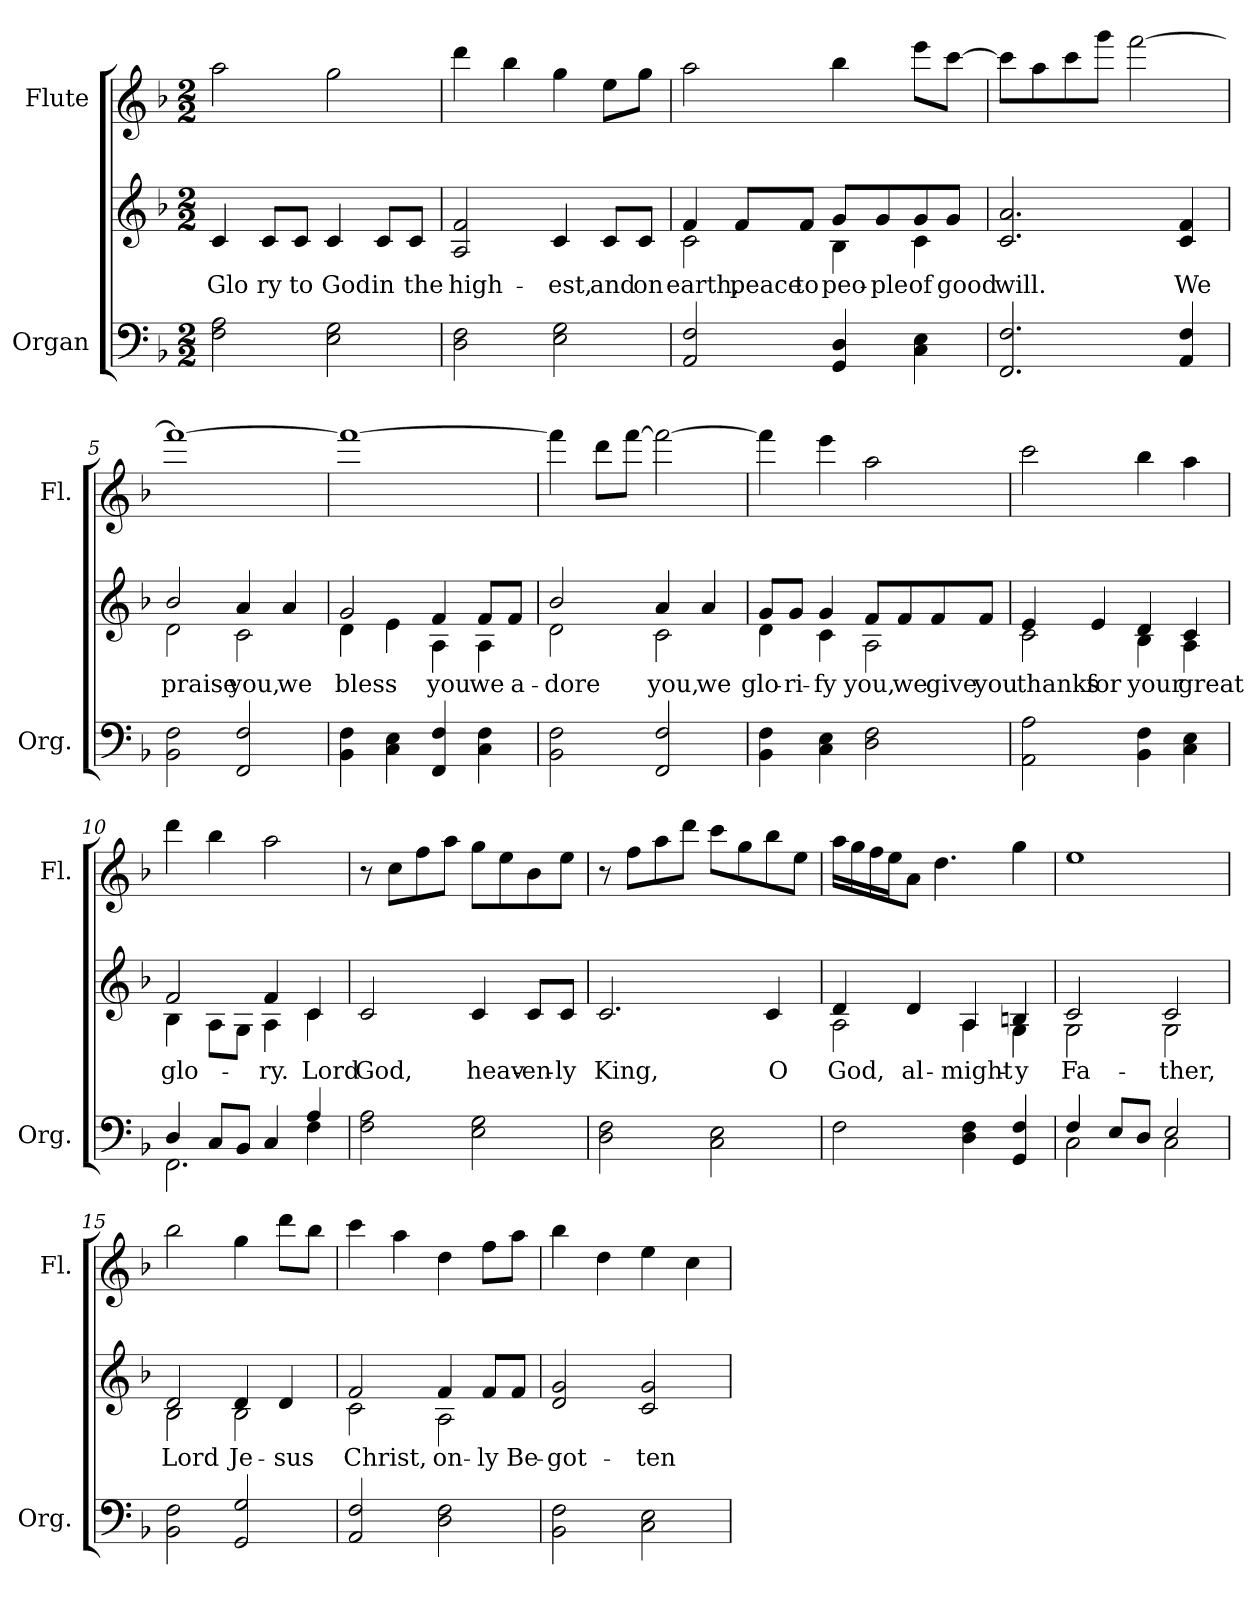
**kern	**kern	**text	**kern
*part2	*part2	*part2	*part1
*staff3	*staff2	*staff2	*staff1
*I"Organ	*	*	*I"Flute
*I'Org.	*	*	*I'Fl.
*clefF4	*clefG2	*	*clefG2
*k[b-]	*k[b-]	*	*k[b-]
*M2/2	*M2/2	*	*M2/2
=1	=1	=1	=1
2F\ 2A\	4c/	Glo	2aa\
.	8c/L	ry	.
.	8c/J	to	.
2E\ 2G\	4c/	God	2gg\
.	8c/L	in	.
.	8c/J	the	.
=2	=2	=2	=2
2D\ 2F\	2A/ 2f/	high-	4ddd\
.	.	.	4bb-\
2E\ 2G\	4c/	-est,	4gg\
.	8c/L	and	8ee\L
.	8c/J	on	8gg\J
=3	=3	=3	=3
*	*^	*	*
2AA/ 2F/	4f/	2c\	earth,	2aa\
.	8f/L	.	peace	.
.	8f/J	.	to	.
4GG/ 4D/	8g/L	4B-\	peo-	4bb-\
.	8g/	.	-ple	.
4C\ 4E\	8g/	4c\	of	8eee\L
.	8g/J	.	good	[8ccc\J
*	*v	*v	*	*
=4	=4	=4	=4
2.FF/ 2.F/	2.c/ 2.a/	will.	8ccc\L]
.	.	.	8aa\
.	.	.	8ccc\
.	.	.	8ggg\J
.	.	.	[2fff\
4AA/ 4F/	4c/ 4f/	We	.
!!LO:LB:g=z
=5	=5	=5	=5
*	*^	*	*
2BB-\ 2F\	2b-/	2d\	praise	1fff_
2FF/ 2F/	4a/	2c\	you,	.
.	4a/	.	we	.
=6	=6	=6	=6	=6
4BB-\ 4F\	2g/	4d\	bless	1fff_
4C\ 4E\	.	4e\	.	.
4FF/ 4F/	4f/	4A\	you	.
4C\ 4F\	8f/L	4A\	we	.
.	8f/J	.	a-	.
=7	=7	=7	=7	=7
2BB-\ 2F\	2b-/	2d\	-dore	4fff\]
.	.	.	.	8ddd\L
.	.	.	.	[8fff\J
2FF/ 2F/	4a/	2c\	you,	2fff\_
.	4a/	.	we	.
=8	=8	=8	=8	=8
4BB-\ 4F\	8g/L	4d\	glo-	4fff\]
.	8g/J	.	-ri-	.
4C\ 4E\	4g/	4c\	-fy	4eee\
2D\ 2F\	8f/L	2A\	you,	2aa\
.	8f/	.	we	.
.	8f/	.	give	.
.	8f/J	.	you	.
!!LO:LB:g=z
=9	=9	=9	=9	=9
2AA\ 2A\	4e/	2c\	thanks	2ccc\
.	4e/	.	for	.
4BB-\ 4F\	4d/	4B-\	your	4bb-\
4C\ 4E\	4c/	4A\	great	4aa\
=10	=10	=10	=10	=10
*^	*	*	*	*
4D/	2.FF\	2f/	4B-\	glo-	4ddd\
8C/L	.	.	8A\L	.	4bb-\
8BB-/J	.	.	8G\J	.	.
4C/	.	4f/	4A\	-ry.	2aa\
4A/	4F\	4c/	4c\	Lord	.
*v	*v	*	*	*	*
*	*v	*v	*	*
=11	=11	=11	=11
2F\ 2A\	2c/	God,	8r
.	.	.	8cc\L
.	.	.	8ff\
.	.	.	8aa\J
2E\ 2G\	4c/	heav-	8gg\L
.	.	.	8ee\
.	8c/L	-en-	8b-\
.	8c/J	-ly	8ee\J
=12	=12	=12	=12
2D\ 2F\	2.c/	King,	8r
.	.	.	8ff\L
.	.	.	8aa\
.	.	.	8ddd\J
2C\ 2E\	.	.	8ccc\L
.	.	.	8gg\
.	4c/	O	8bb-\
.	.	.	8ee\J
!!LO:LB:g=z
=13	=13	=13	=13
*	*^	*	*
2F\	4d/	2A\	God,	16aa\LL
.	.	.	.	16gg\
.	.	.	.	16ff\
.	.	.	.	16ee\J
.	4d/	.	al-	8a\J
.	.	.	.	4.dd\
4D\ 4F\	4A/	4A\	-might-	.
4GG/ 4F/	4Bn/	4G\	-y	4gg\
=14	=14	=14	=14	=14
*^	*	*	*	*
4F/	2C\	2c/	2G\	Fa-	1ee
8E/L	.	.	.	.	.
8D/J	.	.	.	.	.
2E/	2C\	2c/	2G\	-ther,	.
*v	*v	*	*	*	*
=15	=15	=15	=15	=15
2BB-\ 2F\	2d/	2B-\	Lord	2bb-\
2GG/ 2G/	4d/	2B-\	Je-	4gg\
.	4d/	.	-sus	8ddd\L
.	.	.	.	8bb-\J
=16	=16	=16	=16	=16
2AA/ 2F/	2f/	2c\	Christ,	4ccc\
.	.	.	.	4aa\
2D\ 2F\	4f/	2A\	on-	4dd\
.	8f/L	.	-ly	8ff\L
.	8f/J	.	Be-	8aa\J
*	*v	*v	*	*
=17	=17	=17	=17
2BB-\ 2F\	2d/ 2g/	-got-	4bb-\
.	.	.	4dd\
2C\ 2E\	2c/ 2g/	-ten	4ee\
.	.	.	4cc\
=	=	=	=
*-	*-	*-	*-
